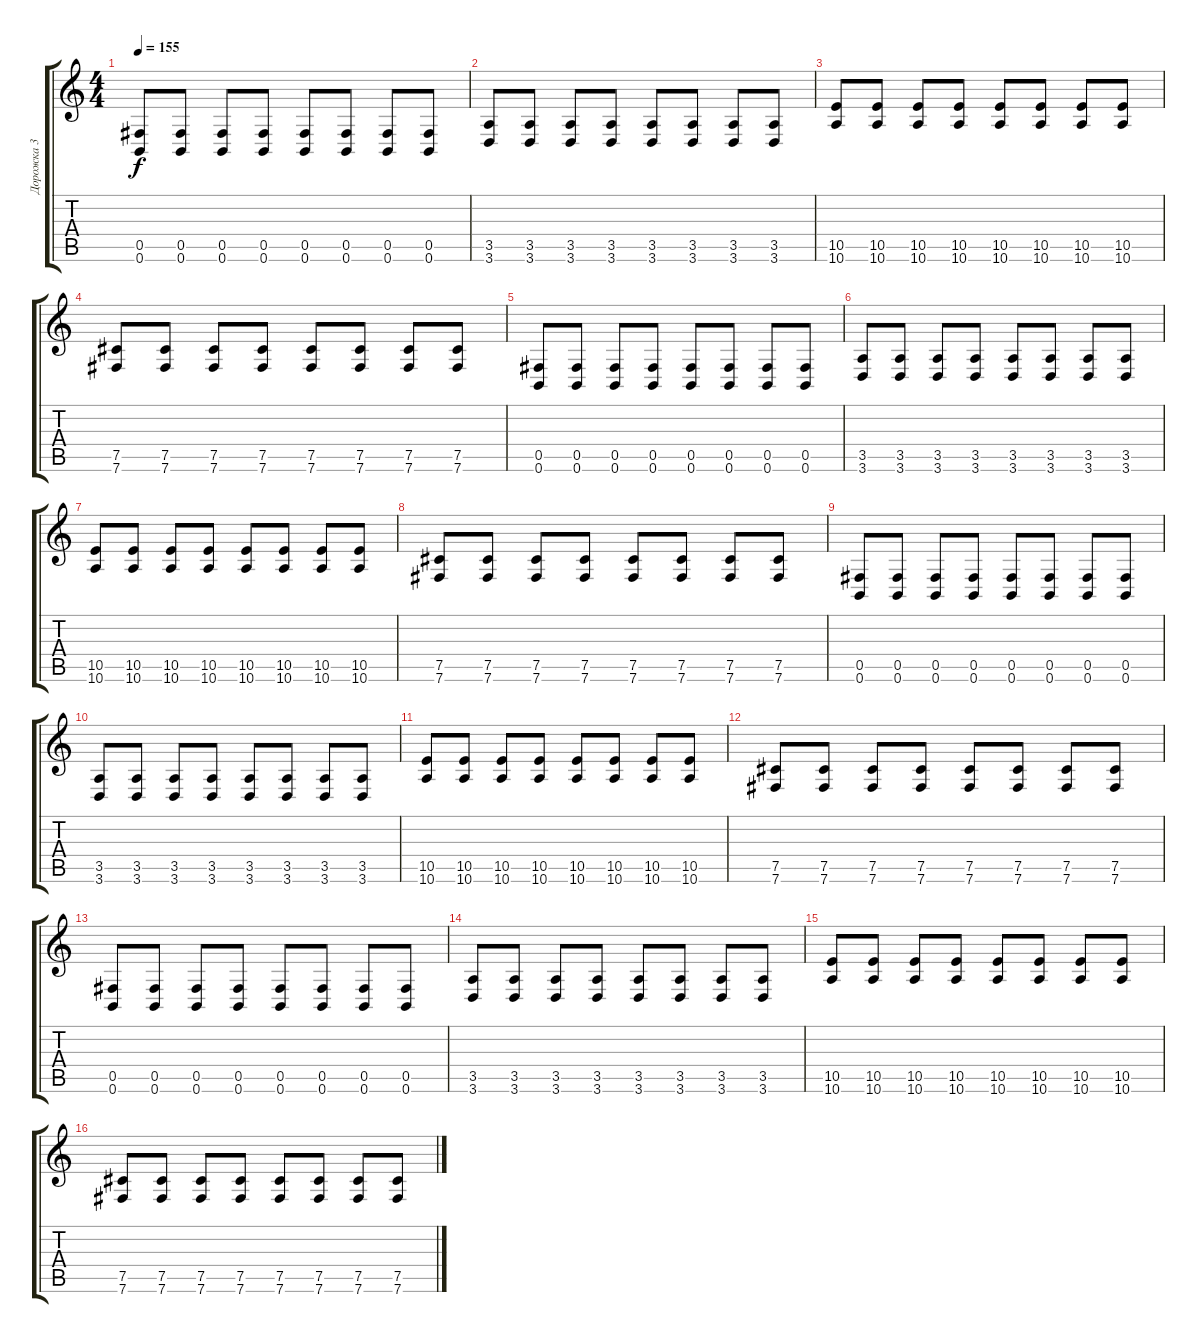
\track ("Дорожка 3" "Дорожка 3") {instrument distortionguitar}
\staff {score tabs}
\tuning (Db4 Ab3 E3 B2 Gb2 B1) {hide}
\ts (4 4)
\tempo 155
\clef g2
\ks c
(0.5 0.6).8{dy f} (0.5 0.6).8 (0.5 0.6).8 (0.5 0.6).8 (0.5 0.6).8 (0.5 0.6).8 (0.5 0.6).8 (0.5 0.6).8 |
(3.5 3.6).8 (3.5 3.6).8 (3.5 3.6).8 (3.5 3.6).8 (3.5 3.6).8 (3.5 3.6).8 (3.5 3.6).8 (3.5 3.6).8 |
(10.5 10.6).8 (10.5 10.6).8 (10.5 10.6).8 (10.5 10.6).8 (10.5 10.6).8 (10.5 10.6).8 (10.5 10.6).8 (10.5 10.6).8 |
(7.5 7.6).8 (7.5 7.6).8 (7.5 7.6).8 (7.5 7.6).8 (7.5 7.6).8 (7.5 7.6).8 (7.5 7.6).8 (7.5 7.6).8 |
(0.5 0.6).8 (0.5 0.6).8 (0.5 0.6).8 (0.5 0.6).8 (0.5 0.6).8 (0.5 0.6).8 (0.5 0.6).8 (0.5 0.6).8 |
(3.5 3.6).8 (3.5 3.6).8 (3.5 3.6).8 (3.5 3.6).8 (3.5 3.6).8 (3.5 3.6).8 (3.5 3.6).8 (3.5 3.6).8 |
(10.5 10.6).8 (10.5 10.6).8 (10.5 10.6).8 (10.5 10.6).8 (10.5 10.6).8 (10.5 10.6).8 (10.5 10.6).8 (10.5 10.6).8 |
(7.5 7.6).8 (7.5 7.6).8 (7.5 7.6).8 (7.5 7.6).8 (7.5 7.6).8 (7.5 7.6).8 (7.5 7.6).8 (7.5 7.6).8 |
(0.5 0.6).8 (0.5 0.6).8 (0.5 0.6).8 (0.5 0.6).8 (0.5 0.6).8 (0.5 0.6).8 (0.5 0.6).8 (0.5 0.6).8 |
(3.5 3.6).8 (3.5 3.6).8 (3.5 3.6).8 (3.5 3.6).8 (3.5 3.6).8 (3.5 3.6).8 (3.5 3.6).8 (3.5 3.6).8 |
(10.5 10.6).8 (10.5 10.6).8 (10.5 10.6).8 (10.5 10.6).8 (10.5 10.6).8 (10.5 10.6).8 (10.5 10.6).8 (10.5 10.6).8 |
(7.5 7.6).8 (7.5 7.6).8 (7.5 7.6).8 (7.5 7.6).8 (7.5 7.6).8 (7.5 7.6).8 (7.5 7.6).8 (7.5 7.6).8 |
(0.5 0.6).8 (0.5 0.6).8 (0.5 0.6).8 (0.5 0.6).8 (0.5 0.6).8 (0.5 0.6).8 (0.5 0.6).8 (0.5 0.6).8 |
(3.5 3.6).8 (3.5 3.6).8 (3.5 3.6).8 (3.5 3.6).8 (3.5 3.6).8 (3.5 3.6).8 (3.5 3.6).8 (3.5 3.6).8 |
(10.5 10.6).8 (10.5 10.6).8 (10.5 10.6).8 (10.5 10.6).8 (10.5 10.6).8 (10.5 10.6).8 (10.5 10.6).8 (10.5 10.6).8 |
(7.5 7.6).8 (7.5 7.6).8 (7.5 7.6).8 (7.5 7.6).8 (7.5 7.6).8 (7.5 7.6).8 (7.5 7.6).8 (7.5 7.6).8
